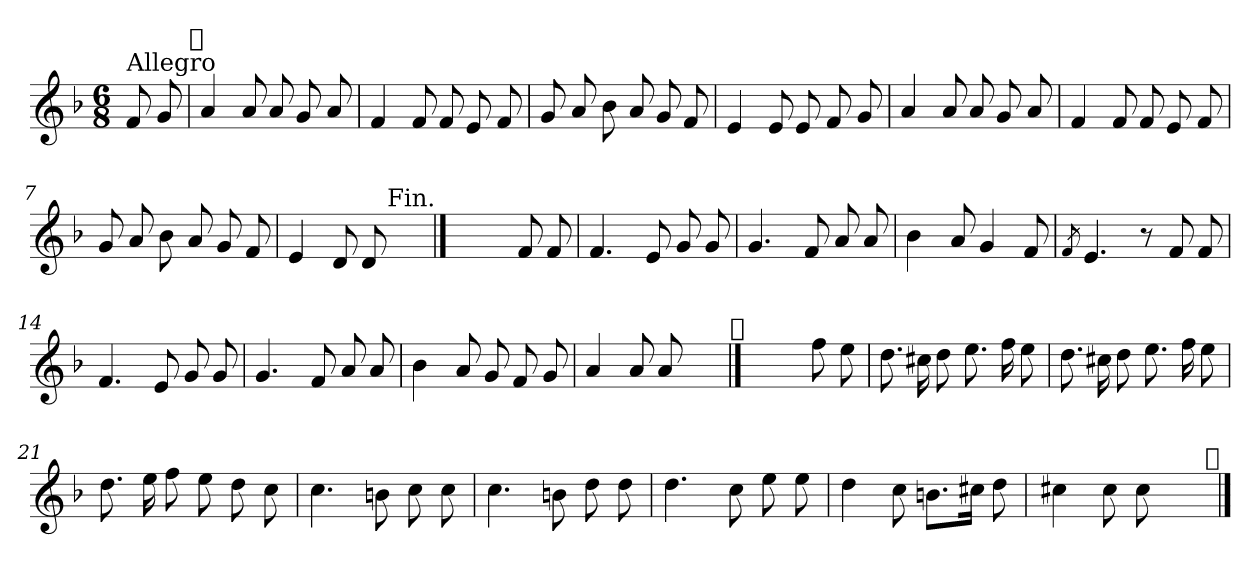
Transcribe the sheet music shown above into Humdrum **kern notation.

**kern
*part1
*staff1
*clefG2
*k[b-]
*F:
*M6/8
=
!LO:TX:a:t=Allegro
8f/
8g/
!LO:TX:a:t=𝄋
=1
4a/
8a/
8a/
8g/
8a/
=2
4f/
8f/
8f/
8e/
8f/
=3
8g/
8a/
8b-\
8a/
8g/
8f/
=4
4e/
8e/
8e/
8f/
8g/
!!LO:LB:g=z
=5
4a/
8a/
8a/
8g/
8a/
=6
4f/
8f/
8f/
8e/
8f/
=7
8g/
8a/
8b-\
8a/
8g/
8f/
=8
4e/
8d/
8d/
4ryy
!LO:TX:a:rj:t=Fin.
==9
2ryy
8f/
8f/
=10
4.f/
8e/
8g/
8g/
!!LO:LB:g=z
=11
4.g/
8f/
8a/
8a/
=12
4b-\
8a/
4g/
8f/
=13
8qf/
4.e/
8r
8f/
8f/
=14
4.f/
8e/
8g/
8g/
=15
4.g/
8f/
8a/
8a/
=16
4b-\
8a/
8g/
8f/
8g/
!!LO:LB:g=z
=17
4a/
8a/
8a/
4ryy
!LO:TX:a:t=𝄋
==18
2ryy
8ff\
8ee\
=19
8.dd\
16cc#X\
8dd\
8.ee\
16ff\
8ee\
=20
8.dd\
16cc#X\
8dd\
8.ee\
16ff\
8ee\
=21
8.dd\
16ee\
8ff\
8ee\
8dd\
8cc\
=22
4.cc\
8bn\
8cc\
8cc\
!!LO:LB:g=z
=23
4.cc\
8bn\
8dd\
8dd\
=24
4.dd\
8cc\
8ee\
8ee\
=25
4dd\
8cc\
8.bn\L
16cc#X\Jk
8dd\
=26
4cc#X\
8cc#\
8cc#\
4ryy
!LO:TX:a:t=𝄋
==
*-
